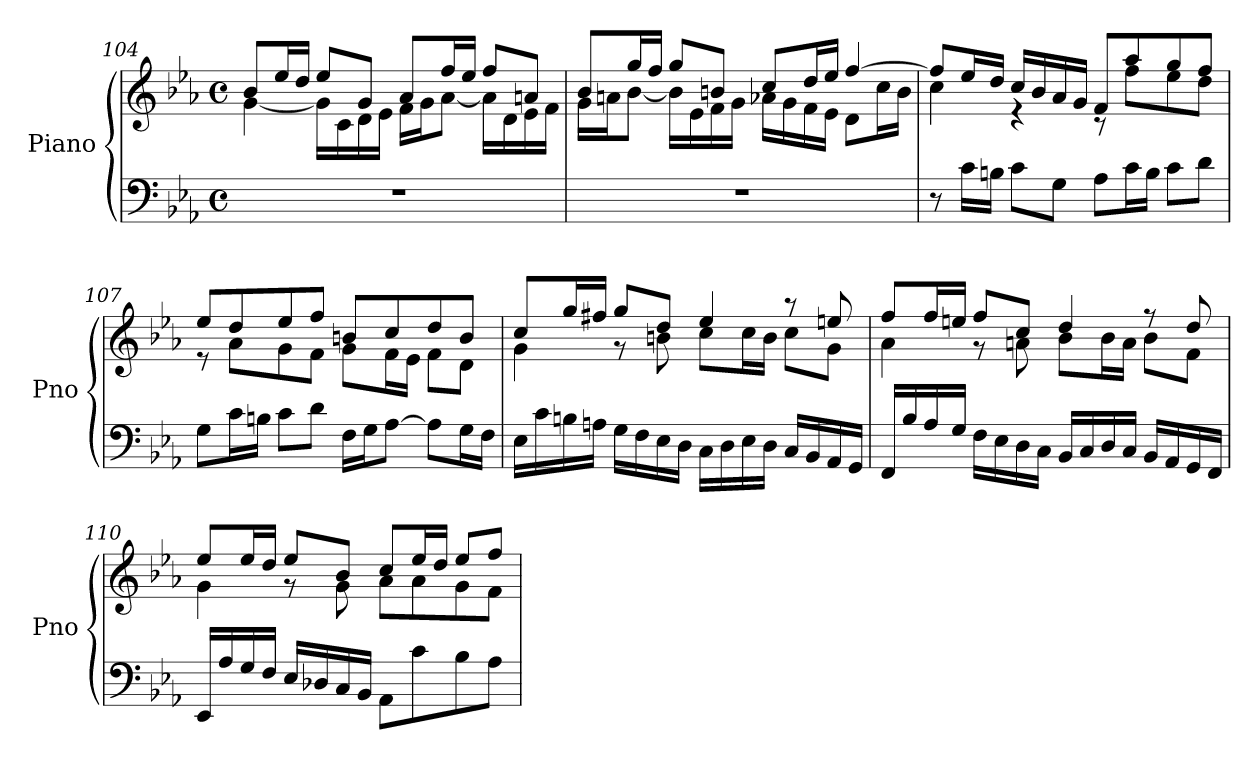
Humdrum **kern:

**kern	**kern
*part1	*part1
*staff2	*staff1
*I"Piano	*
*I'Pno	*
*clefF4	*clefG2
*k[b-e-a-]	*k[b-e-a-]
*E-:	*E-:
*M4/4	*M4/4
*met(c)	*met(c)
=104	=104
*	*^
1r	8b-/L	[4g\
.	16ee-/L	.
.	16dd/JJ	.
.	8ee-/L	16g\LL]
.	.	16c\
.	8g/J	16d\
.	.	16e-\JJ
.	8a-/L	16f\LL
.	.	16g\J
.	16ff/L	[8a-\J
.	16ee-/JJ	.
.	8ff/L	16a-\LL]
.	.	16d\
.	8an/J	16e-\
.	.	16f\JJ
=105	=105	=105
1r	8b-/L	16g\LL
.	.	16an\J
.	16gg/L	[8b-\J
.	16ff/JJ	.
.	8gg/L	16b-\LL]
.	.	16e-\
.	8bn/J	16f\
.	.	16g\JJ
.	8cc/L	16a-X\LL
.	.	16g\
.	16dd/L	16f\
.	16ee-/JJ	16e-\JJ
.	[4ff/	8d\L
.	.	16cc\L
.	.	16b\JJ
!!LO:LB:g=z	!!
=106	=106	=106
8r	8ff/L]	4cc\
16c\LL	16ee-/L	.
16Bn\JJ	16dd/JJ	.
8c\L	16cc/LL	4re
.	16b-/	.
8G\J	16a-/	.
.	16g/JJ	.
8A-\L	8f/L	8rc
16c\L	8aa-/	8ff\L
16B\JJ	.	.
8c\L	8gg/	8ee-\
8d\J	8ff/J	8dd\J
=107	=107	=107
8G\L	8ee-/L	8re
16c\L	8dd/	8a-\L
16Bn\JJ	.	.
8c\L	8ee-/	8g\
8d\J	8ff/J	8f\J
16F\LL	8bn/L	8g\L
16G\J	.	.
[8A-\J	8cc/	16f\L
.	.	16e-\JJ
8A-\L]	8dd/	8f\L
16G\L	8b/J	8d\J
16F\JJ	.	.
=108	=108	=108
16E-\LL	8cc/L	4g\
16c\	.	.
16Bn\	16gg/L	.
16An\JJ	16ff#X/JJ	.
16G\LL	8gg/L	8r
16F\	.	.
16E-\	8dd/J	8bn\
16D\JJ	.	.
16C\LL	4ee-/	8cc\L
16D\	.	.
16E-\	.	16cc\L
16D\JJ	.	16b\JJ
16C/LL	8raa	8cc\L
16BB-/	.	.
16AA-/	8een/	8g\J
16GG/JJ	.	.
!!LO:LB:g=z	!!
=109	=109	=109
16FF/LL	8ff/L	4a-\
16B-/	.	.
16A-/	16ff/L	.
16G/JJ	16een/JJ	.
16F\LL	8ff/L	8r
16E-\	.	.
16D\	8cc/J	8an\
16C\JJ	.	.
16BB-/LL	4dd/	8b-\L
16C/	.	.
16D/	.	16b-\L
16C/JJ	.	16a\JJ
16BB-/LL	8rff	8b-\L
16AA-/	.	.
16GG/	8dd/	8f\J
16FF/JJ	.	.
=110	=110	=110
16EE-/LL	8ee-/L	4g\
16A-/	.	.
16G/	16ee-/L	.
16F/JJ	16dd/JJ	.
16E-/LL	8ee-/L	8rg
16D-X/	.	.
16C/	8b-/J	8g\
16BB-/JJ	.	.
8AA-\L	8cc/L	8a-\L
8c\	16ee-/L	8a-\
.	16dd/JJ	.
8B-\	8ee-/L	8g\
8A-\J	8ff/J	8f\J
*	*v	*v
=	=
*-	*-
